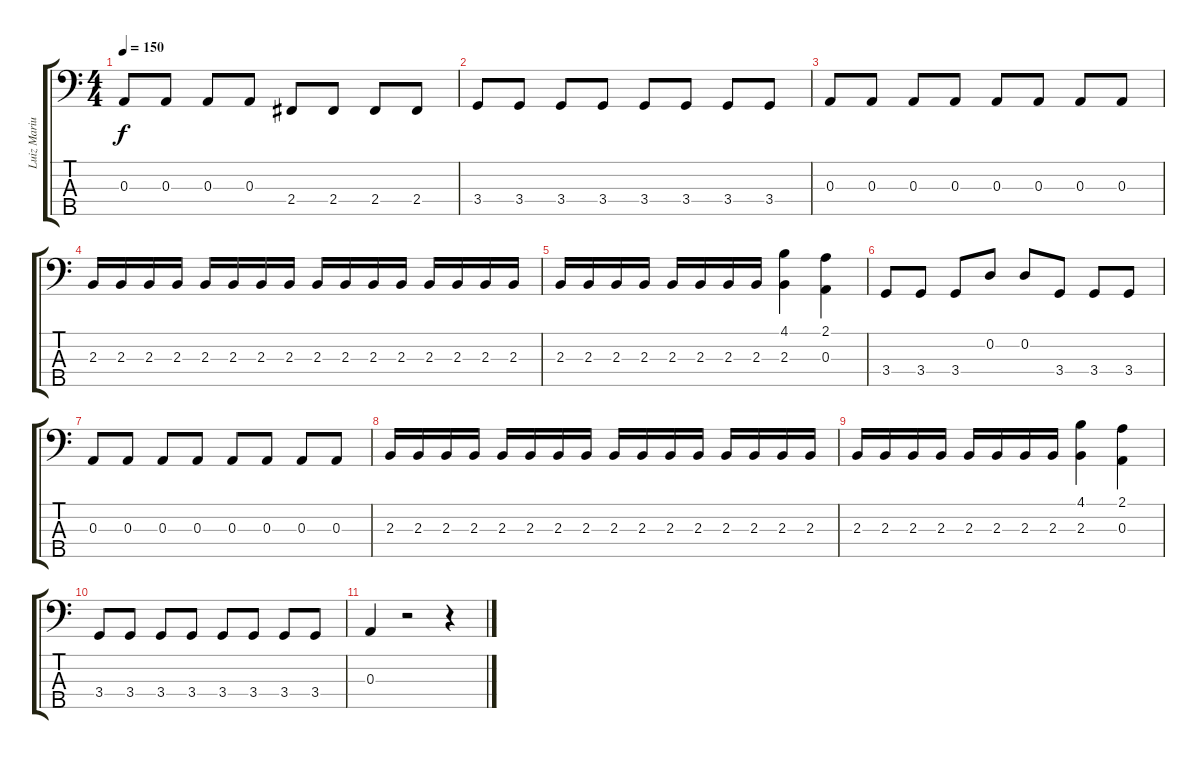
\track ("Luiz Mariuti" "Luiz Mariu") {instrument fretlessbass}
\staff {score tabs}
\tuning (G2 D2 A1 E1 B0) {hide}
\ts (4 4)
\tempo 150
\clef f4
\ks c
0.3.8{dy f} 0.3.8 0.3.8 0.3.8 2.4.8 2.4.8 2.4.8 2.4.8 |
3.4.8 3.4.8 3.4.8 3.4.8 3.4.8 3.4.8 3.4.8 3.4.8 |
0.3.8 0.3.8 0.3.8 0.3.8 0.3.8 0.3.8 0.3.8 0.3.8 |
2.3.16 2.3.16 2.3.16 2.3.16 2.3.16 2.3.16 2.3.16 2.3.16 2.3.16 2.3.16 2.3.16 2.3.16 2.3.16 2.3.16 2.3.16 2.3.16 |
2.3.16 2.3.16 2.3.16 2.3.16 2.3.16 2.3.16 2.3.16 2.3.16 (4.1 2.3).4 (2.1 0.3).4 |
3.4.8 3.4.8 3.4.8 0.2.8 0.2.8 3.4.8 3.4.8 3.4.8 |
0.3.8 0.3.8 0.3.8 0.3.8 0.3.8 0.3.8 0.3.8 0.3.8 |
2.3.16 2.3.16 2.3.16 2.3.16 2.3.16 2.3.16 2.3.16 2.3.16 2.3.16 2.3.16 2.3.16 2.3.16 2.3.16 2.3.16 2.3.16 2.3.16 |
2.3.16 2.3.16 2.3.16 2.3.16 2.3.16 2.3.16 2.3.16 2.3.16 (4.1 2.3).4 (2.1 0.3).4 |
3.4.8 3.4.8 3.4.8 3.4.8 3.4.8 3.4.8 3.4.8 3.4.8 |
0.3.4 r.2 r.4
